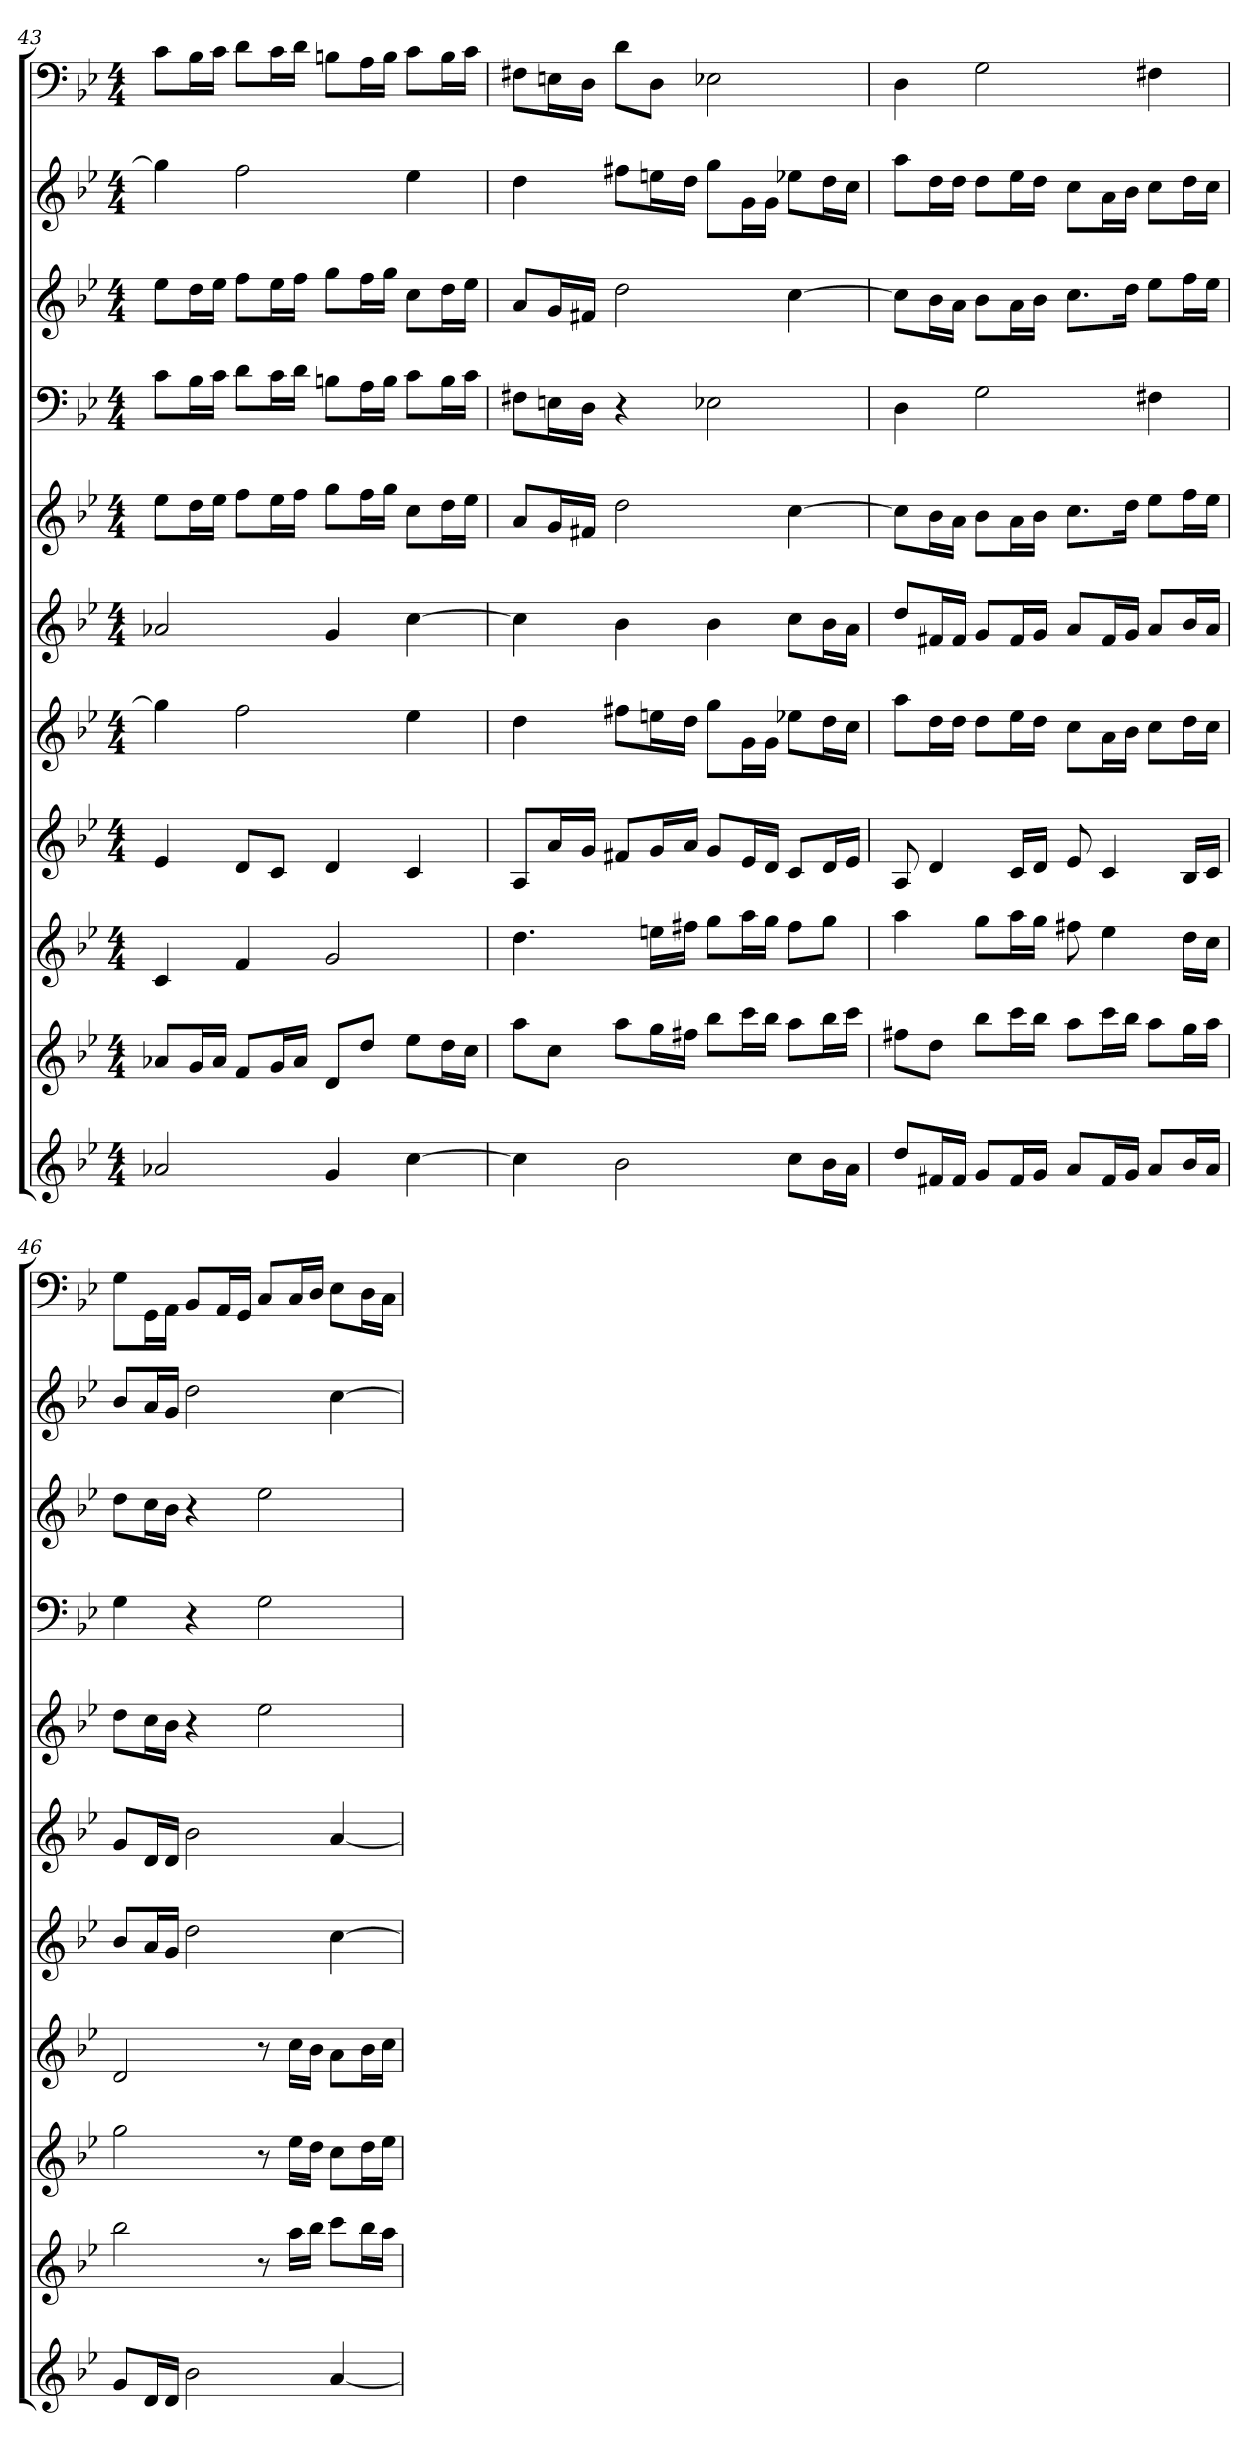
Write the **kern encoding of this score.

**kern	**kern	**kern	**kern	**kern	**kern	**kern	**kern	**kern	**kern	**kern
*part11	*part10	*part9	*part8	*part7	*part6	*part5	*part4	*part3	*part2	*part1
*staff11	*staff10	*staff9	*staff8	*staff7	*staff6	*staff5	*staff4	*staff3	*staff2	*staff1
*clefG2	*clefG2	*clefG2	*clefG2	*clefG2	*clefG2	*clefG2	*clefF4	*clefG2	*clefG2	*clefF4
*k[b-e-]	*k[b-e-]	*k[b-e-]	*k[b-e-]	*k[b-e-]	*k[b-e-]	*k[b-e-]	*k[b-e-]	*k[b-e-]	*k[b-e-]	*k[b-e-]
*g:	*g:	*g:	*g:	*g:	*g:	*g:	*g:	*g:	*g:	*g:
*M4/4	*M4/4	*M4/4	*M4/4	*M4/4	*M4/4	*M4/4	*M4/4	*M4/4	*M4/4	*M4/4
=43	=43	=43	=43	=43	=43	=43	=43	=43	=43	=43
2a-X	8a-X/L	4c	4e-	4gg]	2a-X	8ee-\L	8c\L	8ee-\L	4gg]	8c\L
.	16g/L	.	.	.	.	16dd\L	16B-\L	16dd\L	.	16B-\L
.	16a-/JJ	.	.	.	.	16ee-\JJ	16c\JJ	16ee-\JJ	.	16c\JJ
.	8f/L	4f	8d/L	2ff	.	8ff\L	8d\L	8ff\L	2ff	8d\L
.	16g/L	.	8c/J	.	.	16ee-\L	16c\L	16ee-\L	.	16c\L
.	16a-/JJ	.	.	.	.	16ff\JJ	16d\JJ	16ff\JJ	.	16d\JJ
4g	8d/L	2g	4d	.	4g	8gg\L	8Bn\L	8gg\L	.	8Bn\L
.	8dd/J	.	.	.	.	16ff\L	16A\L	16ff\L	.	16A\L
.	.	.	.	.	.	16gg\JJ	16B\JJ	16gg\JJ	.	16B\JJ
[4cc	8ee-\L	.	4c	4ee-	[4cc	8cc\L	8c\L	8cc\L	4ee-	8c\L
.	16dd\L	.	.	.	.	16dd\L	16B\L	16dd\L	.	16B\L
.	16cc\JJ	.	.	.	.	16ee-\JJ	16c\JJ	16ee-\JJ	.	16c\JJ
=44	=44	=44	=44	=44	=44	=44	=44	=44	=44	=44
4cc]	8aa\L	4.dd	8A/L	4dd	4cc]	8a/L	8F#X\L	8a/L	4dd	8F#X\L
.	8cc\J	.	16a/L	.	.	16g/L	16En\L	16g/L	.	16En\L
.	.	.	16g/JJ	.	.	16f#X/JJ	16D\JJ	16f#X/JJ	.	16D\JJ
2b-	8aa\L	.	8f#X/L	8ff#X\L	4b-	2dd	4r	2dd	8ff#X\L	8d\L
.	16gg\L	16een\LL	16g/L	16een\L	.	.	.	.	16een\L	8D\J
.	16ff#X\JJ	16ff#X\JJ	16a/JJ	16dd\JJ	.	.	.	.	16dd\JJ	.
.	8bb-\L	8gg\L	8g/L	8gg\L	4b-	.	2E-X	.	8gg\L	2E-X
.	16ccc\L	16aa\L	16e-/L	16g\L	.	.	.	.	16g\L	.
.	16bb-\JJ	16gg\JJ	16d/JJ	16g\JJ	.	.	.	.	16g\JJ	.
8cc\L	8aa\L	8ff#\L	8c/L	8ee-X\L	8cc\L	[4cc	.	[4cc	8ee-X\L	.
16b-\L	16bb-\L	8gg\J	16d/L	16dd\L	16b-\L	.	.	.	16dd\L	.
16a\JJ	16ccc\JJ	.	16e-/JJ	16cc\JJ	16a\JJ	.	.	.	16cc\JJ	.
=45	=45	=45	=45	=45	=45	=45	=45	=45	=45	=45
8dd/L	8ff#X\L	4aa	8A	8aa\L	8dd/L	8cc\L]	4D	8cc\L]	8aa\L	4D
16f#X/L	8dd\J	.	4d	16dd\L	16f#X/L	16b-\L	.	16b-\L	16dd\L	.
16f#/JJ	.	.	.	16dd\JJ	16f#/JJ	16a\JJ	.	16a\JJ	16dd\JJ	.
8g/L	8bb-\L	8gg\L	.	8dd\L	8g/L	8b-\L	2G	8b-\L	8dd\L	2G
16f#/L	16ccc\L	16aa\L	16c/LL	16ee-\L	16f#/L	16a\L	.	16a\L	16ee-\L	.
16g/JJ	16bb-\JJ	16gg\JJ	16d/JJ	16dd\JJ	16g/JJ	16b-\JJ	.	16b-\JJ	16dd\JJ	.
8a/L	8aa\L	8ff#X	8e-	8cc\L	8a/L	8.cc\L	.	8.cc\L	8cc\L	.
16f#/L	16ccc\L	4ee-	4c	16a\L	16f#/L	.	.	.	16a\L	.
16g/JJ	16bb-\JJ	.	.	16b-\JJ	16g/JJ	16dd\Jk	.	16dd\Jk	16b-\JJ	.
8a/L	8aa\L	.	.	8cc\L	8a/L	8ee-\L	4F#X	8ee-\L	8cc\L	4F#X
16b-/L	16gg\L	16dd\LL	16B-/LL	16dd\L	16b-/L	16ff\L	.	16ff\L	16dd\L	.
16a/JJ	16aa\JJ	16cc\JJ	16c/JJ	16cc\JJ	16a/JJ	16ee-\JJ	.	16ee-\JJ	16cc\JJ	.
=46	=46	=46	=46	=46	=46	=46	=46	=46	=46	=46
8g/L	2bb-	2gg	2d	8b-/L	8g/L	8dd\L	4G	8dd\L	8b-/L	8G\L
16d/L	.	.	.	16a/L	16d/L	16cc\L	.	16cc\L	16a/L	16GG\L
16d/JJ	.	.	.	16g/JJ	16d/JJ	16b-\JJ	.	16b-\JJ	16g/JJ	16AA\JJ
2b-	.	.	.	2dd	2b-	4r	4r	4r	2dd	8BB-/L
.	.	.	.	.	.	.	.	.	.	16AA/L
.	.	.	.	.	.	.	.	.	.	16GG/JJ
.	8r	8r	8r	.	.	2ee-	2G	2ee-	.	8C/L
.	16aa\LL	16ee-\LL	16cc\LL	.	.	.	.	.	.	16C/L
.	16bb-\JJ	16dd\JJ	16b-\JJ	.	.	.	.	.	.	16D/JJ
[4a	8ccc\L	8cc\L	8a\L	[4cc	[4a	.	.	.	[4cc	8E-\L
.	16bb-\L	16dd\L	16b-\L	.	.	.	.	.	.	16D\L
.	16aa\JJ	16ee-\JJ	16cc\JJ	.	.	.	.	.	.	16C\JJ
=	=	=	=	=	=	=	=	=	=	=
*-	*-	*-	*-	*-	*-	*-	*-	*-	*-	*-
